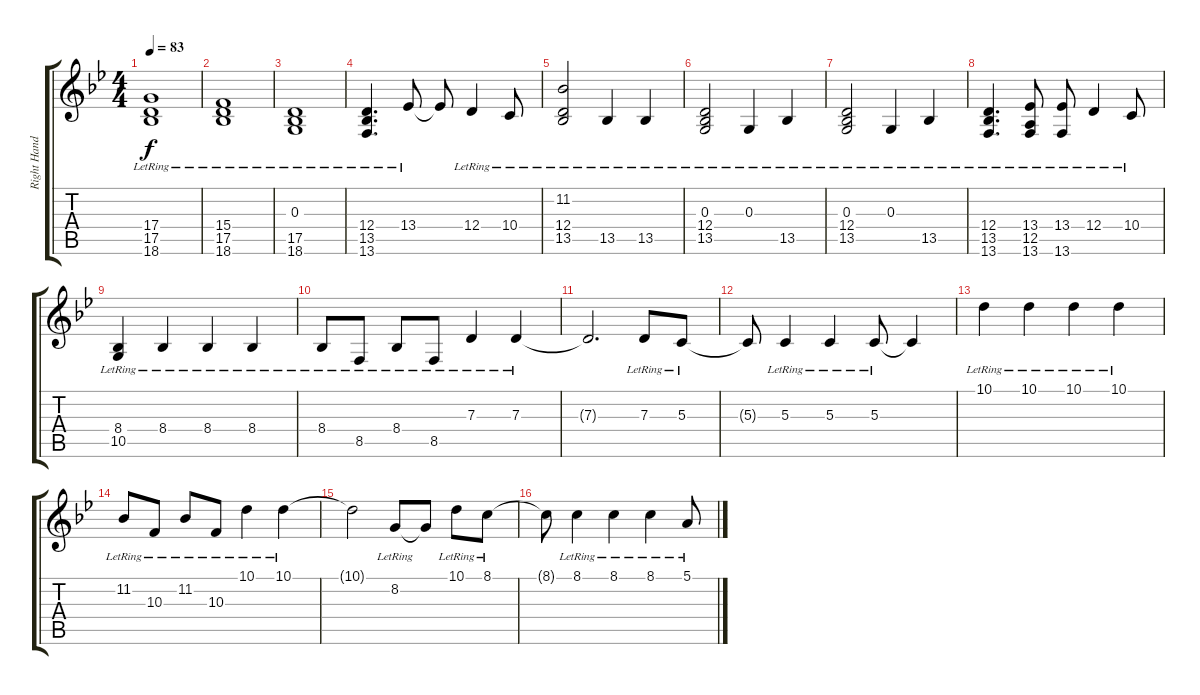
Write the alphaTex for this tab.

\track ("Right Hand" "Right Hand") {instrument electricgrandpiano}
\staff {score tabs}
\tuning (E4 B3 G3 D3 A2 E2) {hide}
\ts (4 4)
\tempo 83
\clef g2
\ks bb
(17.4{lr} 17.5{lr} 18.6{lr}).1{dy f} |
(15.4{lr} 17.5{lr} 18.6{lr}).1 |
(0.3{lr} 17.5{lr} 18.6{lr}).1 |
(12.4{lr} 13.5{lr} 13.6{lr}).4{d} 13.4{lr}.8 13.4{t}.8 12.4{lr}.4 10.4{lr}.8 |
(11.2{lr} 12.4{lr} 13.5{lr}).2 13.5{lr}.4 13.5{lr}.4 |
(0.3{lr} 12.4{lr} 13.5{lr}).2 0.3{lr}.4 13.5{lr}.4 |
(0.3{lr} 12.4{lr} 13.5{lr}).2 0.3{lr}.4 13.5{lr}.4 |
(12.4{lr} 13.5{lr} 13.6{lr}).4{d} (13.4{lr} 12.5{lr} 13.6{lr}).8 (13.4{lr} 13.6{lr}).8 12.4{lr}.4 10.4{lr}.8 |
(8.4{lr} 10.5{lr}).4 8.4{lr}.4 8.4{lr}.4 8.4{lr}.4 |
8.4{lr}.8 8.5{lr}.8 8.4{lr}.8 8.5{lr}.8 7.3{lr}.4 7.3{lr}.4 |
7.3{t}.2{d} 7.3{lr}.8 5.3{lr}.8 |
5.3{t}.8 5.3{lr}.4 5.3{lr}.4 5.3{lr}.8 5.3{t}.4 |
10.1{lr}.4 10.1{lr}.4 10.1{lr}.4 10.1{lr}.4 |
11.2{lr}.8 10.3{lr}.8 11.2{lr}.8 10.3{lr}.8 10.1{lr}.4 10.1{lr}.4 |
10.1{t}.2 8.2{lr}.8 8.2{t}.8 10.1{lr}.8 8.1{lr}.8 |
8.1{t}.8 8.1{lr}.4 8.1{lr}.4 8.1{lr}.4 5.1{lr}.8
